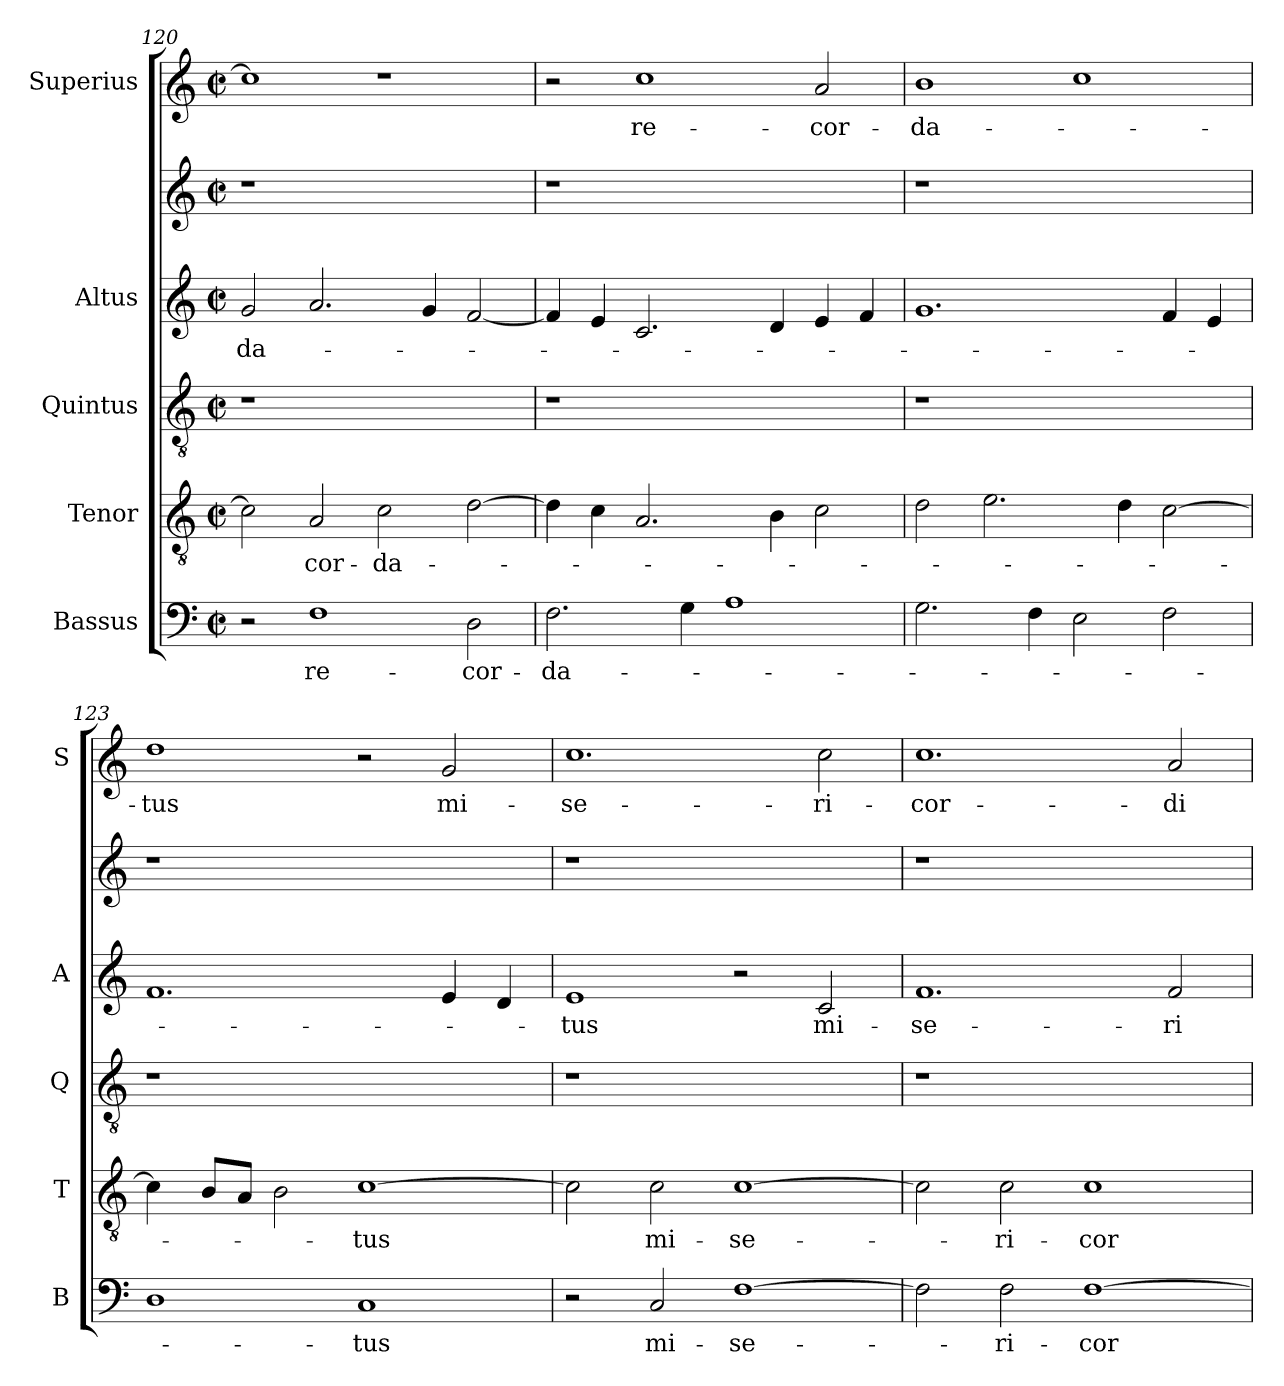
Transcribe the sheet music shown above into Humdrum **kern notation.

**kern	**text	**kern	**text	**kern	**kern	**text	**kern	**kern	**text
*part6	*part6	*part5	*part5	*part4	*part3	*part3	*part2	*part1	*part1
*staff6	*staff6	*staff5	*staff5	*staff4	*staff3	*staff3	*staff2	*staff1	*staff1
*I"Bassus	*	*I"Tenor	*	*I"Quintus	*I"Altus	*	*	*I"Superius	*
*I'B	*	*I'T	*	*I'Q	*I'A	*	*	*I'S	*
*clefF4	*	*clefGv2	*	*clefGv2	*clefG2	*	*clefG2	*clefG2	*
*k[]	*	*k[]	*	*k[]	*k[]	*	*k[]	*k[]	*
*C:	*	*C:	*	*C:	*C:	*	*C:	*C:	*
*M2/2	*	*M2/2	*	*M2/2	*M2/2	*	*M2/2	*M2/2	*
*met(c|)	*	*met(c|)	*	*met(c|)	*met(c|)	*	*met(c|)	*met(c|)	*
=120	=120	=120	=120	=120	=120	=120	=120	=120	=120
!	!	!	!	!	!	!LO:LY:b	!	!	!
2r	.	2c\]	.	1r	2g/	-da-	1r	1cc]	.
!	!LO:LY:b	!	!LO:LY:b	!	!	!	!	!	!
1F	re-	2A/	-cor-	.	2.a/	.	.	.	.
!	!	!	!LO:LY:b	!	!	!	!	!	!
.	.	2c\	-da-	1ryy	.	.	1ryy	1r	.
.	.	.	.	.	4g/	.	.	.	.
!	!LO:LY:b	!	!	!	!	!	!	!	!
2D\	-cor-	[2d\	.	.	[2f/	.	.	.	.
=121	=121	=121	=121	=121	=121	=121	=121	=121	=121
!	!LO:LY:b	!	!	!	!	!	!	!	!
2.F\	-da-	4d\]	.	1r	4f/]	.	1r	2r	.
.	.	4c\	.	.	4e/	.	.	.	.
!	!	!	!	!	!	!	!	!	!LO:LY:b
.	.	2.A/	.	.	2.c/	.	.	1cc	re-
4G\	.	.	.	.	.	.	.	.	.
1A	.	.	.	1ryy	.	.	1ryy	.	.
.	.	4B\	.	.	4d/	.	.	.	.
!	!	!	!	!	!	!	!	!	!LO:LY:b
.	.	2c\	.	.	4e/	.	.	2a/	-cor-
.	.	.	.	.	4f/	.	.	.	.
=122	=122	=122	=122	=122	=122	=122	=122	=122	=122
!	!	!	!	!	!	!	!	!	!LO:LY:b
2.G\	.	2d\	.	1r	1.g	.	1r	1b	-da-
.	.	2.e\	.	.	.	.	.	.	.
4F\	.	.	.	.	.	.	.	.	.
2E\	.	.	.	1ryy	.	.	1ryy	1cc	.
.	.	4d\	.	.	.	.	.	.	.
2F\	.	[2c\	.	.	4f/	.	.	.	.
.	.	.	.	.	4e/	.	.	.	.
=123	=123	=123	=123	=123	=123	=123	=123	=123	=123
!	!	!	!	!	!	!	!	!	!LO:LY:b
1D	.	4c\]	.	1r	1.f	.	1r	1dd	-tus
.	.	8B/L	.	.	.	.	.	.	.
.	.	8A/J	.	.	.	.	.	.	.
.	.	2B\	.	.	.	.	.	.	.
!	!LO:LY:b	!	!LO:LY:b	!	!	!	!	!	!
1C	-tus	[1c	-tus	1ryy	.	.	1ryy	2r	.
!	!	!	!	!	!	!	!	!	!LO:LY:b
.	.	.	.	.	4e/	.	.	2g/	mi-
.	.	.	.	.	4d/	.	.	.	.
!!LO:PB:g=z
=124	=124	=124	=124	=124	=124	=124	=124	=124	=124
!	!	!	!	!	!	!LO:LY:b	!	!	!LO:LY:b
2r	.	2c\]	.	1r	1e	-tus	1r	1.cc	-se-
!	!LO:LY:b	!	!LO:LY:b	!	!	!	!	!	!
2C/	mi-	2c\	mi-	.	.	.	.	.	.
!	!LO:LY:b	!	!LO:LY:b	!	!	!	!	!	!
[1F	-se-	[1c	-se-	1ryy	2r	.	1ryy	.	.
!	!	!	!	!	!	!LO:LY:b	!	!	!LO:LY:b
.	.	.	.	.	2c/	mi-	.	2cc\	-ri-
=125	=125	=125	=125	=125	=125	=125	=125	=125	=125
!	!	!	!	!	!	!LO:LY:b	!	!	!LO:LY:b
2F\]	.	2c\]	.	1r	1.f	-se-	1r	1.cc	-cor-
!	!LO:LY:b	!	!LO:LY:b	!	!	!	!	!	!
2F\	-ri-	2c\	-ri-	.	.	.	.	.	.
!	!LO:LY:b	!	!LO:LY:b	!	!	!	!	!	!
[1F	-cor-	1c	-cor-	1ryy	.	.	1ryy	.	.
!	!	!	!	!	!	!LO:LY:b	!	!	!LO:LY:b
.	.	.	.	.	2f/	-ri-	.	2a/	-di-
=	=	=	=	=	=	=	=	=	=
*-	*-	*-	*-	*-	*-	*-	*-	*-	*-
